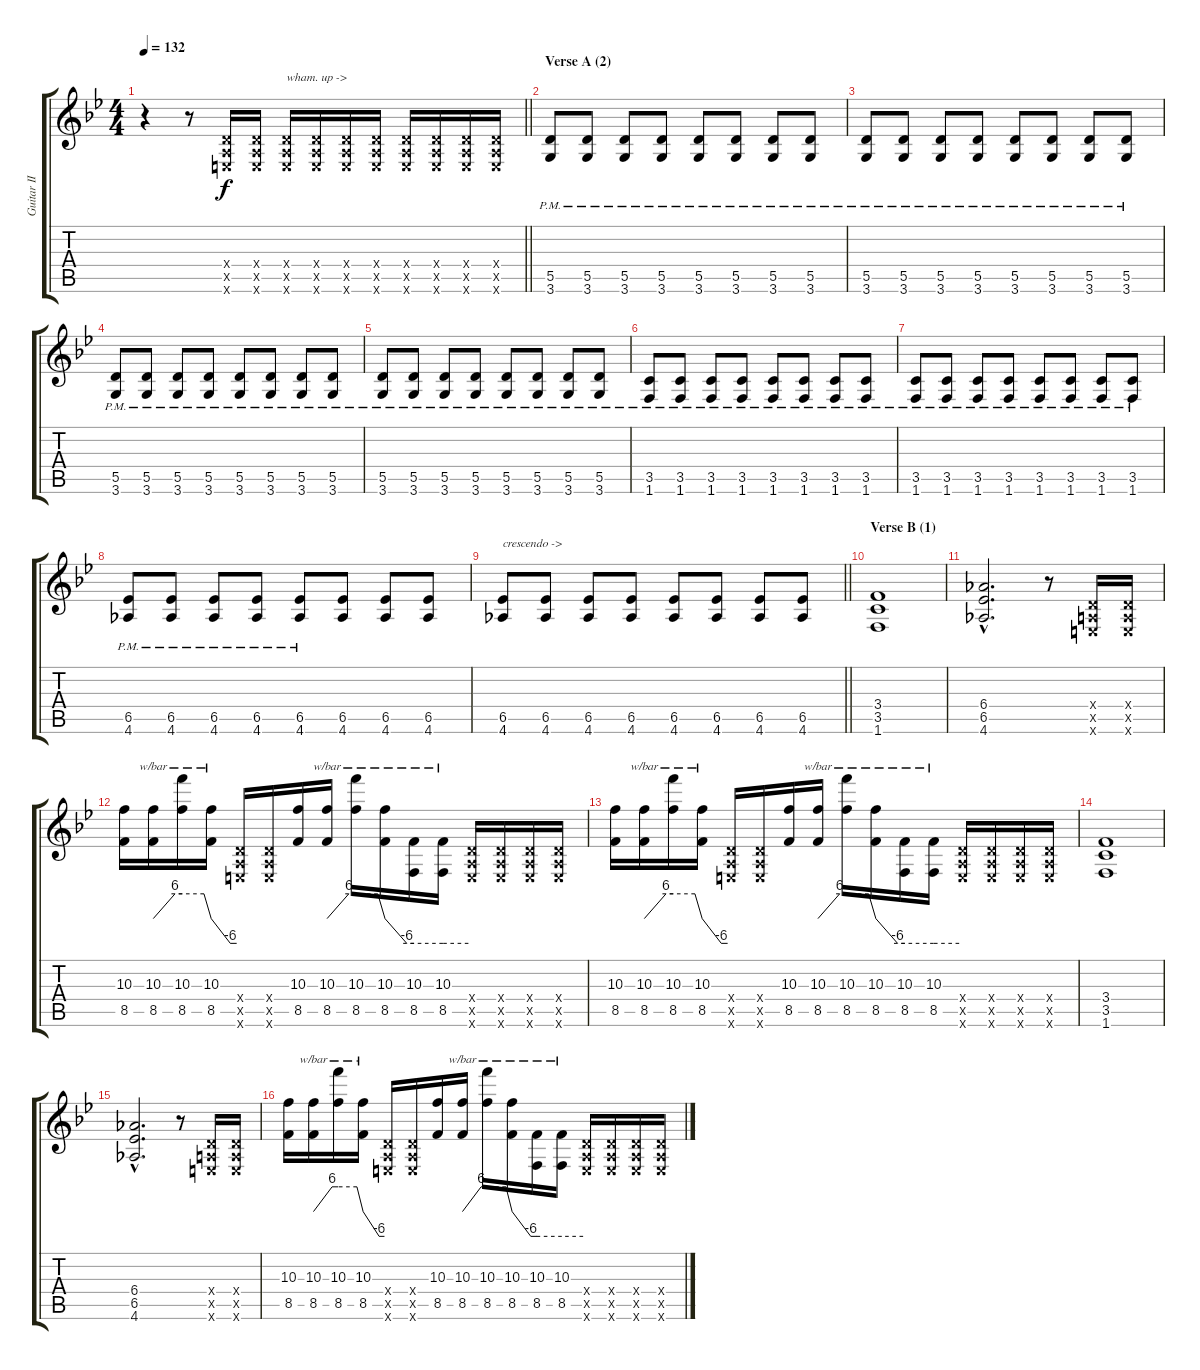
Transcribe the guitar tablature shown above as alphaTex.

\track ("Guitar II (Aiji)" "Guitar II ") {instrument distortionguitar}
\staff {score tabs}
\tuning (E4 B3 G3 D3 A2 E2) {hide}
\ts (4 4)
\tempo 132
\clef g2
\barLineRight lightlight
\ks bb
r.4{dy f} r.8 (0.4{x} 0.5{x} 0.6{x}).16 (0.4{x} 0.5{x} 0.6{x}).16 (0.4{x} 0.5{x} 0.6{x}).16{txt "wham. up ->"} (0.4{x} 0.5{x} 0.6{x}).16 (0.4{x} 0.5{x} 0.6{x}).16 (0.4{x} 0.5{x} 0.6{x}).16 (0.4{x} 0.5{x} 0.6{x}).16 (0.4{x} 0.5{x} 0.6{x}).16 (0.4{x} 0.5{x} 0.6{x}).16 (0.4{x} 0.5{x} 0.6{x}).16 |
\section ("" "Verse A (2)")
(5.5{pm} 3.6{pm}).8 (5.5{pm} 3.6{pm}).8 (5.5{pm} 3.6{pm}).8 (5.5{pm} 3.6{pm}).8 (5.5{pm} 3.6{pm}).8 (5.5{pm} 3.6{pm}).8 (5.5{pm} 3.6{pm}).8 (5.5{pm} 3.6{pm}).8 |
(5.5{pm} 3.6{pm}).8 (5.5{pm} 3.6{pm}).8 (5.5{pm} 3.6{pm}).8 (5.5{pm} 3.6{pm}).8 (5.5{pm} 3.6{pm}).8 (5.5{pm} 3.6{pm}).8 (5.5{pm} 3.6{pm}).8 (5.5{pm} 3.6{pm}).8 |
(5.5{pm} 3.6{pm}).8 (5.5{pm} 3.6{pm}).8 (5.5{pm} 3.6{pm}).8 (5.5{pm} 3.6{pm}).8 (5.5{pm} 3.6{pm}).8 (5.5{pm} 3.6{pm}).8 (5.5{pm} 3.6{pm}).8 (5.5{pm} 3.6{pm}).8 |
(5.5{pm} 3.6{pm}).8 (5.5{pm} 3.6{pm}).8 (5.5{pm} 3.6{pm}).8 (5.5{pm} 3.6{pm}).8 (5.5{pm} 3.6{pm}).8 (5.5{pm} 3.6{pm}).8 (5.5{pm} 3.6{pm}).8 (5.5{pm} 3.6{pm}).8 |
(3.5{pm} 1.6{pm}).8 (3.5{pm} 1.6{pm}).8 (3.5{pm} 1.6{pm}).8 (3.5{pm} 1.6{pm}).8 (3.5{pm} 1.6{pm}).8 (3.5{pm} 1.6{pm}).8 (3.5{pm} 1.6{pm}).8 (3.5{pm} 1.6{pm}).8 |
(3.5{pm} 1.6{pm}).8 (3.5{pm} 1.6{pm}).8 (3.5{pm} 1.6{pm}).8 (3.5{pm} 1.6{pm}).8 (3.5{pm} 1.6{pm}).8 (3.5{pm} 1.6{pm}).8 (3.5{pm} 1.6{pm}).8 (3.5{pm} 1.6{pm}).8 |
(6.5{pm} 4.6{pm}).8 (6.5{pm} 4.6{pm}).8 (6.5{pm} 4.6{pm}).8 (6.5{pm} 4.6{pm}).8 (6.5{pm} 4.6{pm}).8 (6.5 4.6).8 (6.5 4.6).8 (6.5 4.6).8 |
\barLineRight lightlight
(6.5 4.6).8{txt "crescendo ->"} (6.5 4.6).8 (6.5 4.6).8 (6.5 4.6).8 (6.5 4.6).8 (6.5 4.6).8 (6.5 4.6).8 (6.5 4.6).8 |
\section ("" "Verse B (1)")
(3.4 3.5 1.6).1 |
(6.4{hac} 6.5{hac} 4.6{hac}).2{d} r.8 (0.4{x} 0.5{x} 0.6{x}).16 (0.4{x} 0.5{x} 0.6{x}).16 |
(10.3 8.5).16 (10.3 8.5).16{tbe (custom default 0 0 45 24 60 24)} (10.3 8.5).16{tbe (custom default 0 24 45 24 60 0)} (10.3 8.5).16{tbe (custom default 0 0 45 -24 60 -24)} (0.4{x} 0.5{x} 0.6{x}).16 (0.4{x} 0.5{x} 0.6{x}).16 (10.3 8.5).16 (10.3 8.5).16{tbe (custom default 0 0 45 24 60 24)} (10.3 8.5).16{tbe (custom default 0 24 45 24 60 0)} (10.3 8.5).16{tbe (custom default 0 0 45 -24 60 -24)} (10.3 8.5).16{tbe (hold default 0 -24 60 -24)} (10.3 8.5).16{tbe (hold default 0 -24 60 -24)} (0.4{x} 0.5{x} 0.6{x}).16 (0.4{x} 0.5{x} 0.6{x}).16 (0.4{x} 0.5{x} 0.6{x}).16 (0.4{x} 0.5{x} 0.6{x}).16 |
(10.3 8.5).16 (10.3 8.5).16{tbe (custom default 0 0 45 24 60 24)} (10.3 8.5).16{tbe (custom default 0 24 45 24 60 0)} (10.3 8.5).16{tbe (custom default 0 0 45 -24 60 -24)} (0.4{x} 0.5{x} 0.6{x}).16 (0.4{x} 0.5{x} 0.6{x}).16 (10.3 8.5).16 (10.3 8.5).16{tbe (custom default 0 0 45 24 60 24)} (10.3 8.5).16{tbe (custom default 0 24 45 24 60 0)} (10.3 8.5).16{tbe (custom default 0 0 45 -24 60 -24)} (10.3 8.5).16{tbe (hold default 0 -24 60 -24)} (10.3 8.5).16{tbe (hold default 0 -24 60 -24)} (0.4{x} 0.5{x} 0.6{x}).16 (0.4{x} 0.5{x} 0.6{x}).16 (0.4{x} 0.5{x} 0.6{x}).16 (0.4{x} 0.5{x} 0.6{x}).16 |
(3.4 3.5 1.6).1 |
(6.4{hac} 6.5{hac} 4.6{hac}).2{d} r.8 (0.4{x} 0.5{x} 0.6{x}).16 (0.4{x} 0.5{x} 0.6{x}).16 |
(10.3 8.5).16 (10.3 8.5).16{tbe (custom default 0 0 45 24 60 24)} (10.3 8.5).16{tbe (custom default 0 24 45 24 60 0)} (10.3 8.5).16{tbe (custom default 0 0 45 -24 60 -24)} (0.4{x} 0.5{x} 0.6{x}).16 (0.4{x} 0.5{x} 0.6{x}).16 (10.3 8.5).16 (10.3 8.5).16{tbe (custom default 0 0 45 24 60 24)} (10.3 8.5).16{tbe (custom default 0 24 45 24 60 0)} (10.3 8.5).16{tbe (custom default 0 0 45 -24 60 -24)} (10.3 8.5).16{tbe (hold default 0 -24 60 -24)} (10.3 8.5).16{tbe (hold default 0 -24 60 -24)} (0.4{x} 0.5{x} 0.6{x}).16 (0.4{x} 0.5{x} 0.6{x}).16 (0.4{x} 0.5{x} 0.6{x}).16 (0.4{x} 0.5{x} 0.6{x}).16
